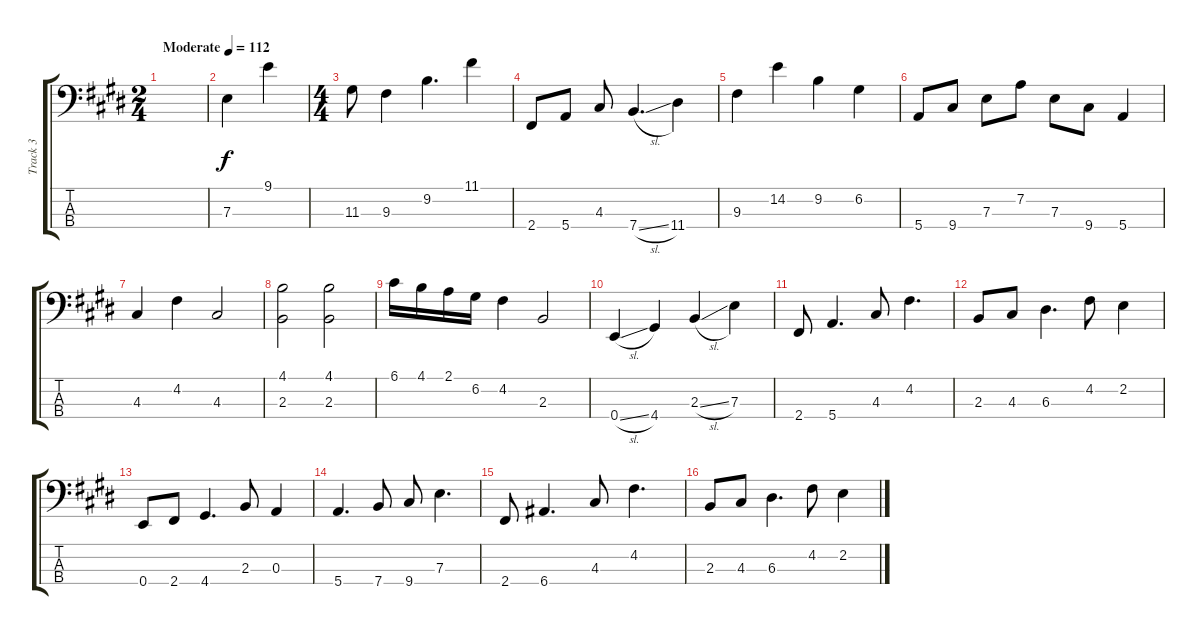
\track ("Track 3" "Track 3") {instrument electricbassfinger}
\staff {score tabs}
\tuning (G2 D2 A1 E1) {hide}
\ts (2 4)
\tempo (112 "Moderate")
\clef f4
\ks e
|
7.3.4 9.1.4 |
\ts (4 4)
11.3.8 9.3.4 9.2.4{d} 11.1.4 |
2.4.8 5.4.8 4.3.8 7.4{sl}.4{d} 11.4.4 |
9.3.4 14.2.4 9.2.4 6.2.4 |
5.4.8 9.4.8 7.3.8 7.2.8 7.3.8 9.4.8 5.4.4 |
4.3.4 4.2.4 4.3.2 |
(4.1 2.3).2 (4.1 2.3).2 |
6.1.16 4.1.16 2.1.16 6.2.16 4.2.4 2.3.2 |
0.4{sl}.4 4.4.4 2.3{sl}.4 7.3.4 |
2.4.8 5.4.4{d} 4.3.8 4.2.4{d} |
2.3.8 4.3.8 6.3.4{d} 4.2.8 2.2.4 |
0.4.8 2.4.8 4.4.4{d} 2.3.8 0.3.4 |
5.4.4{d} 7.4.8 9.4.8 7.3.4{d} |
2.4.8 6.4.4{d} 4.3.8 4.2.4{d} |
2.3.8 4.3.8 6.3.4{d} 4.2.8 2.2.4
